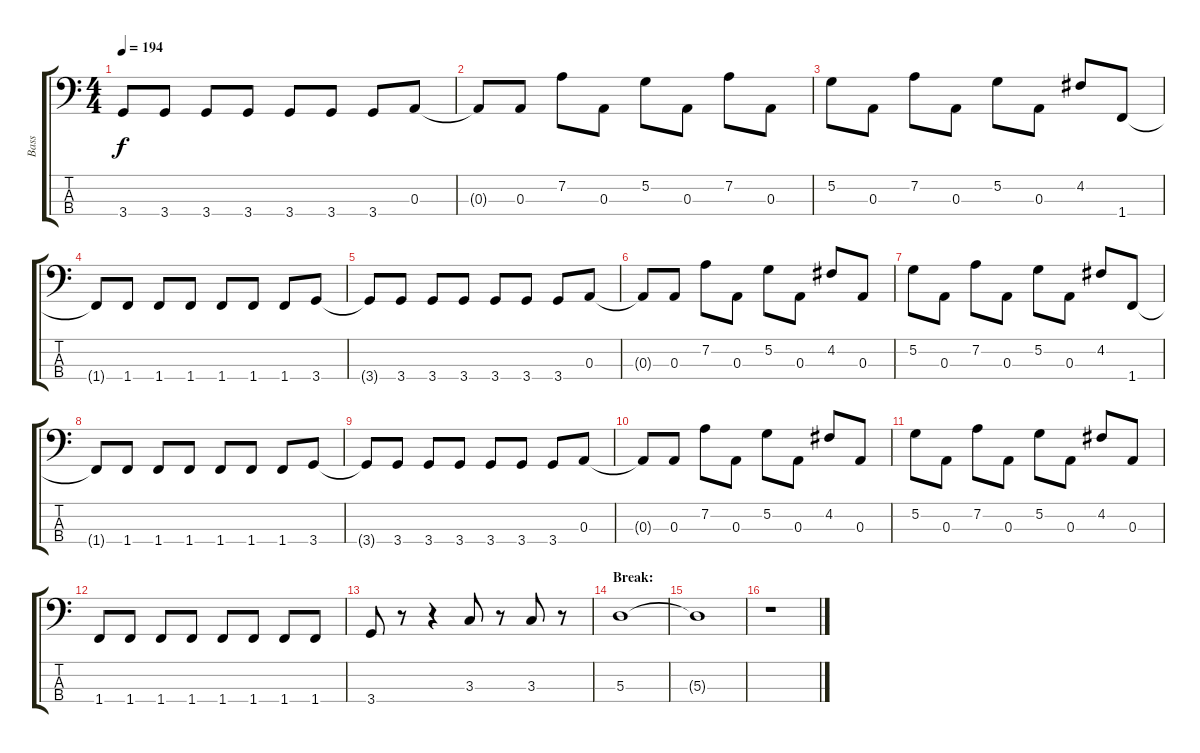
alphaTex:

\track ("Bass" "Bass") {instrument electricbasspick}
\staff {score tabs}
\tuning (G2 D2 A1 E1) {hide}
\ts (4 4)
\tempo 194
\clef f4
\ks c
3.4{t}.8{dy f} 3.4.8 3.4.8 3.4.8 3.4.8 3.4.8 3.4.8 0.3.8 |
0.3{t}.8 0.3.8 7.2.8 0.3.8 5.2.8 0.3.8 7.2.8 0.3.8 |
5.2.8 0.3.8 7.2.8 0.3.8 5.2.8 0.3.8 4.2.8 1.4.8 |
1.4{t}.8 1.4.8 1.4.8 1.4.8 1.4.8 1.4.8 1.4.8 3.4.8 |
3.4{t}.8 3.4.8 3.4.8 3.4.8 3.4.8 3.4.8 3.4.8 0.3.8 |
0.3{t}.8 0.3.8 7.2.8 0.3.8 5.2.8 0.3.8 4.2.8 0.3.8 |
5.2.8 0.3.8 7.2.8 0.3.8 5.2.8 0.3.8 4.2.8 1.4.8 |
1.4{t}.8 1.4.8 1.4.8 1.4.8 1.4.8 1.4.8 1.4.8 3.4.8 |
3.4{t}.8 3.4.8 3.4.8 3.4.8 3.4.8 3.4.8 3.4.8 0.3.8 |
0.3{t}.8 0.3.8 7.2.8 0.3.8 5.2.8 0.3.8 4.2.8 0.3.8 |
5.2.8 0.3.8 7.2.8 0.3.8 5.2.8 0.3.8 4.2.8 0.3.8 |
1.4.8 1.4.8 1.4.8 1.4.8 1.4.8 1.4.8 1.4.8 1.4.8 |
3.4.8 r.8 r.4 3.3.8 r.8 3.3.8 r.8 |
\section ("" "Break:")
5.3.1 |
5.3{t}.1 |
r.1
